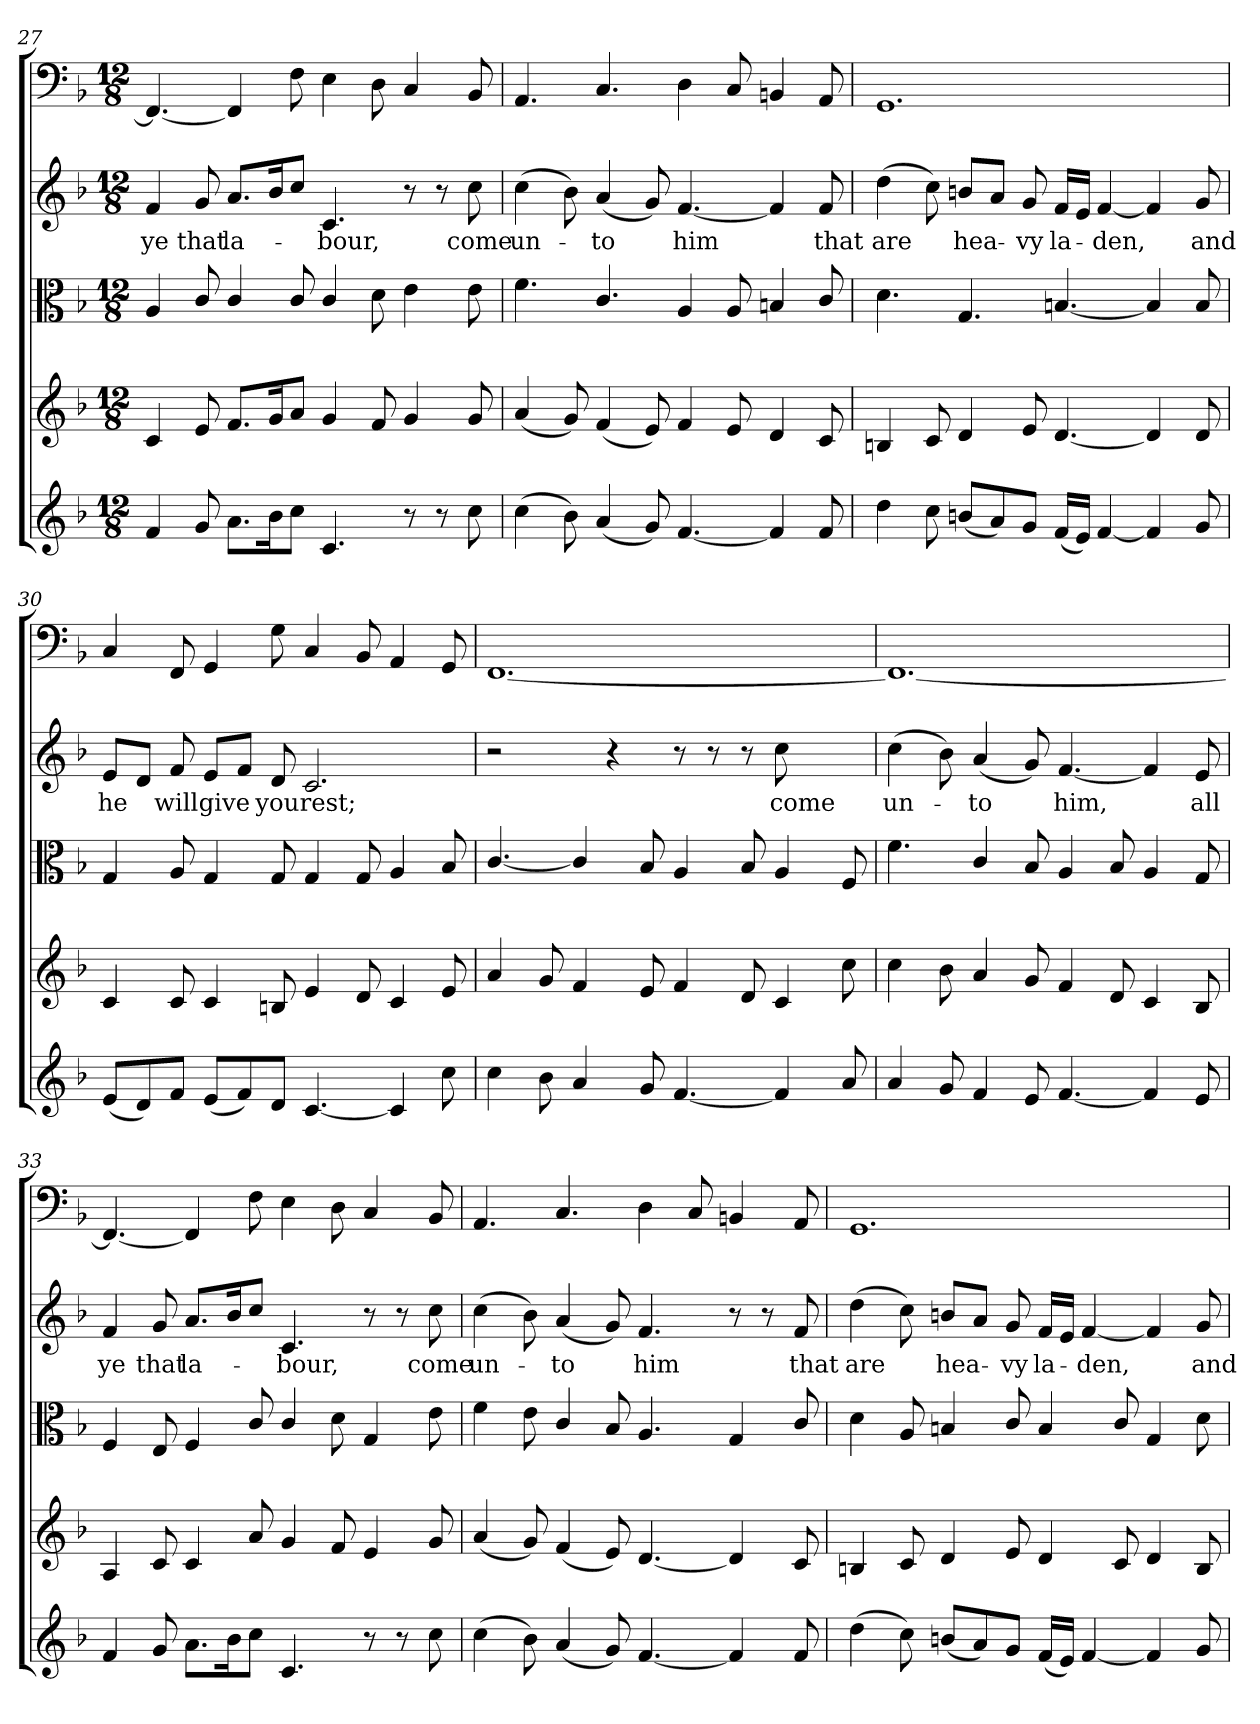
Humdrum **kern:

**kern	**kern	**kern	**kern	**text	**kern
*part5	*part4	*part3	*part2	*part2	*part1
*staff5	*staff4	*staff3	*staff2	*staff2	*staff1
*clefG2	*clefG2	*clefC3	*clefG2	*	*clefF4
*k[b-]	*k[b-]	*k[b-]	*k[b-]	*	*k[b-]
*F:	*F:	*F:	*F:	*	*F:
*M12/8	*M12/8	*M12/8	*M12/8	*	*M12/8
=27	=27	=27	=27	=27	=27
4f/	4c/	4A/	4f/	ye	4.FF/_
8g/	8e/	8c/	8g/	that	.
8.a\L	8.f/L	4c/	8.a/L	la-	4FF/]
16b-\K	16g/K	.	16b-/K	.	.
8cc\J	8a/J	8c/	8cc/J	.	8F\
4.c/	4g/	4c/	4.c/	-bour,	4E\
.	8f/	8d\	.	.	8D\
8r	4g/	4e\	8r	.	4C/
8r	.	.	8r	.	.
8cc\	8g/	8e\	8cc\	come	8BB-/
=28	=28	=28	=28	=28	=28
(4cc\	(4a/	4.f\	(4cc\	un-	4.AA/
8b-\)	8g/)	.	8b-\)	.	.
(4a/	(4f/	4.c/	(4a/	-to	4.C/
8g/)	8e/)	.	8g/)	.	.
[4.f/	4f/	4A/	[4.f/	him	4D\
.	8e/	8A/	.	.	8C/
4f/]	4d/	4Bn/	4f/]	.	4BBn/
8f/	8c/	8c/	8f/	that	8AA/
=29	=29	=29	=29	=29	=29
4dd\	4Bn/	4.d\	(4dd\	are	1.GG/
8cc\	8c/	.	8cc\)	.	.
(8bn/L	4d/	4.G/	8bn/L	hea-	.
8a/)	.	.	8a/J	.	.
8g/J	8e/	.	8g/	-vy	.
(16f/LL	[4.d/	[4.Bn/	16f/LL	la-	.
16e/JJ)	.	.	16e/JJ	.	.
[4f/	.	.	[4f/	-den,	.
4f/]	4d/]	4B/]	4f/]	.	.
8g/	8d/	8B/	8g/	and	.
=30	=30	=30	=30	=30	=30
(8e/L	4c/	4G/	8e/L	he	4C/
8d/)	.	.	8d/J	.	.
8f/J	8c/	8A/	8f/	will	8FF/
(8e/L	4c/	4G/	8e/L	give	4GG/
8f/)	.	.	8f/J	.	.
8d/J	8Bn/	8G/	8d/	you	8G\
[4.c/	4e/	4G/	2.c/	rest;	4C/
.	8d/	8G/	.	.	8BB-/
4c/]	4c/	4A/	.	.	4AA/
8cc\	8e/	8B-/	.	.	8GG/
=31	=31	=31	=31	=31	=31
4cc\	4a/	[4.c/	2r	.	[1.FF/
8b-\	8g/	.	.	.	.
4a/	4f/	4c/]	.	.	.
.	.	.	4r	.	.
8g/	8e/	8B-/	.	.	.
[4.f/	4f/	4A/	8r	.	.
.	.	.	8r	.	.
.	8d/	8B-/	8r	.	.
4f/]	4c/	4A/	8cc\	come	.
.	.	.	4ryy	.	.
8a/	8cc\	8F/	.	.	.
=32	=32	=32	=32	=32	=32
4a/	4cc\	4.f\	(4cc\	un-	1.FF/_
8g/	8b-\	.	8b-\)	.	.
4f/	4a/	4c/	(4a/	-to	.
8e/	8g/	8B-/	8g/)	.	.
[4.f/	4f/	4A/	[4.f/	him,	.
.	8d/	8B-/	.	.	.
4f/]	4c/	4A/	4f/]	.	.
8e/	8B-/	8G/	8e/	all	.
=33	=33	=33	=33	=33	=33
4f/	4A/	4F/	4f/	ye	4.FF/_
8g/	8c/	8E/	8g/	that	.
8.a\L	4c/	4F/	8.a/L	la-	4FF/]
16b-\K	.	.	16b-/K	.	.
8cc\J	8a/	8c/	8cc/J	.	8F\
4.c/	4g/	4c/	4.c/	-bour,	4E\
.	8f/	8d\	.	.	8D\
8r	4e/	4G/	8r	.	4C/
8r	.	.	8r	.	.
8cc\	8g/	8e\	8cc\	come	8BB-/
=34	=34	=34	=34	=34	=34
(4cc\	(4a/	4f\	(4cc\	un-	4.AA/
8b-\)	8g/)	8e\	8b-\)	.	.
(4a/	(4f/	4c/	(4a/	-to	4.C/
8g/)	8e/)	8B-/	8g/)	.	.
[4.f/	[4.d/	4.A/	4.f/	him	4D\
.	.	.	.	.	8C/
4f/]	4d/]	4G/	8r	.	4BBn/
.	.	.	8r	.	.
8f/	8c/	8c/	8f/	that	8AA/
=35	=35	=35	=35	=35	=35
(4dd\	4Bn/	4d\	(4dd\	are	1.GG/
8cc\)	8c/	8A/	8cc\)	.	.
(8bn/L	4d/	4Bn/	8bn/L	hea-	.
8a/)	.	.	8a/J	.	.
8g/J	8e/	8c/	8g/	-vy	.
(16f/LL	4d/	4B/	16f/LL	la-	.
16e/JJ)	.	.	16e/JJ	.	.
[4f/	.	.	[4f/	-den,	.
.	8c/	8c/	.	.	.
4f/]	4d/	4G/	4f/]	.	.
8g/	8B/	8d\	8g/	and	.
=	=	=	=	=	=
*-	*-	*-	*-	*-	*-
